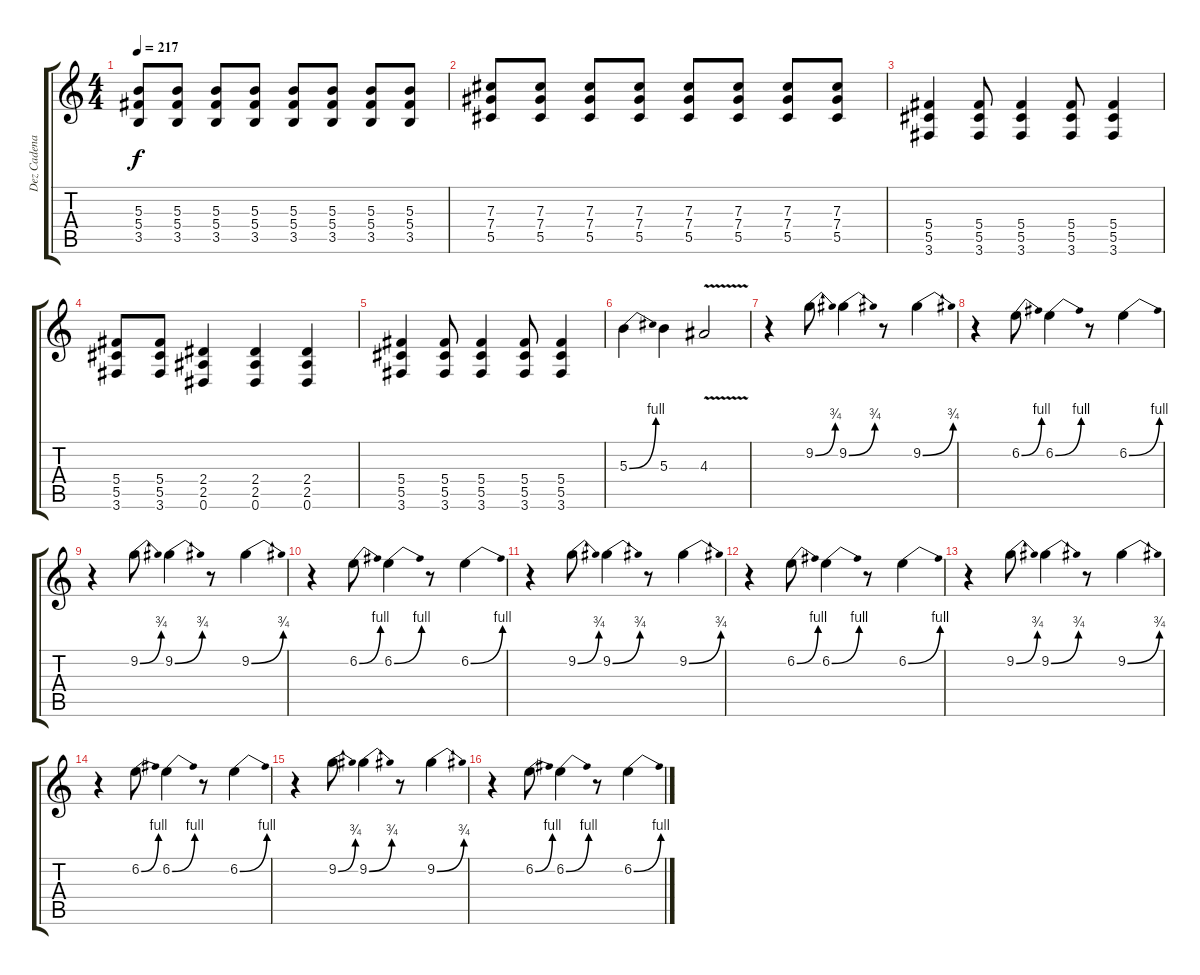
\track ("Dez Cadena" "Dez Cadena") {instrument distortionguitar}
\staff {score tabs}
\tuning (Eb4 Bb3 Gb3 Db3 Ab2 Eb2) {hide}
\ts (4 4)
\tempo 217
\clef g2
\ks c
(5.3 5.4 3.5).8{dy f} (5.3 5.4 3.5).8 (5.3 5.4 3.5).8 (5.3 5.4 3.5).8 (5.3 5.4 3.5).8 (5.3 5.4 3.5).8 (5.3 5.4 3.5).8 (5.3 5.4 3.5).8 |
(7.3 7.4 5.5).8 (7.3 7.4 5.5).8 (7.3 7.4 5.5).8 (7.3 7.4 5.5).8 (7.3 7.4 5.5).8 (7.3 7.4 5.5).8 (7.3 7.4 5.5).8 (7.3 7.4 5.5).8 |
(5.4 5.5 3.6).4 (5.4 5.5 3.6).8 (5.4 5.5 3.6).4 (5.4 5.5 3.6).8 (5.4 5.5 3.6).4 |
(5.4 5.5 3.6).8 (5.4 5.5 3.6).8 (2.4 2.5 0.6).4 (2.4 2.5 0.6).4 (2.4 2.5 0.6).4 |
(5.4 5.5 3.6).4 (5.4 5.5 3.6).8 (5.4 5.5 3.6).4 (5.4 5.5 3.6).8 (5.4 5.5 3.6).4 |
5.3{be (bend 0 0 60 4)}.4 5.3.4 4.3{v}.2 |
r.4 9.2{be (bend 0 0 60 3)}.8 9.2{be (bend 0 0 60 3)}.4 r.8 9.2{be (bend 0 0 60 3)}.4 |
r.4 6.2{be (bend 0 0 60 4)}.8 6.2{be (bend 0 0 60 4)}.4 r.8 6.2{be (bend 0 0 60 4)}.4 |
r.4 9.2{be (bend 0 0 60 3)}.8 9.2{be (bend 0 0 60 3)}.4 r.8 9.2{be (bend 0 0 60 3)}.4 |
r.4 6.2{be (bend 0 0 60 4)}.8 6.2{be (bend 0 0 60 4)}.4 r.8 6.2{be (bend 0 0 60 4)}.4 |
r.4 9.2{be (bend 0 0 60 3)}.8 9.2{be (bend 0 0 60 3)}.4 r.8 9.2{be (bend 0 0 60 3)}.4 |
r.4 6.2{be (bend 0 0 60 4)}.8 6.2{be (bend 0 0 60 4)}.4 r.8 6.2{be (bend 0 0 60 4)}.4 |
r.4 9.2{be (bend 0 0 60 3)}.8 9.2{be (bend 0 0 60 3)}.4 r.8 9.2{be (bend 0 0 60 3)}.4 |
r.4 6.2{be (bend 0 0 60 4)}.8 6.2{be (bend 0 0 60 4)}.4 r.8 6.2{be (bend 0 0 60 4)}.4 |
r.4 9.2{be (bend 0 0 60 3)}.8 9.2{be (bend 0 0 60 3)}.4 r.8 9.2{be (bend 0 0 60 3)}.4 |
r.4 6.2{be (bend 0 0 60 4)}.8 6.2{be (bend 0 0 60 4)}.4 r.8 6.2{be (bend 0 0 60 4)}.4
